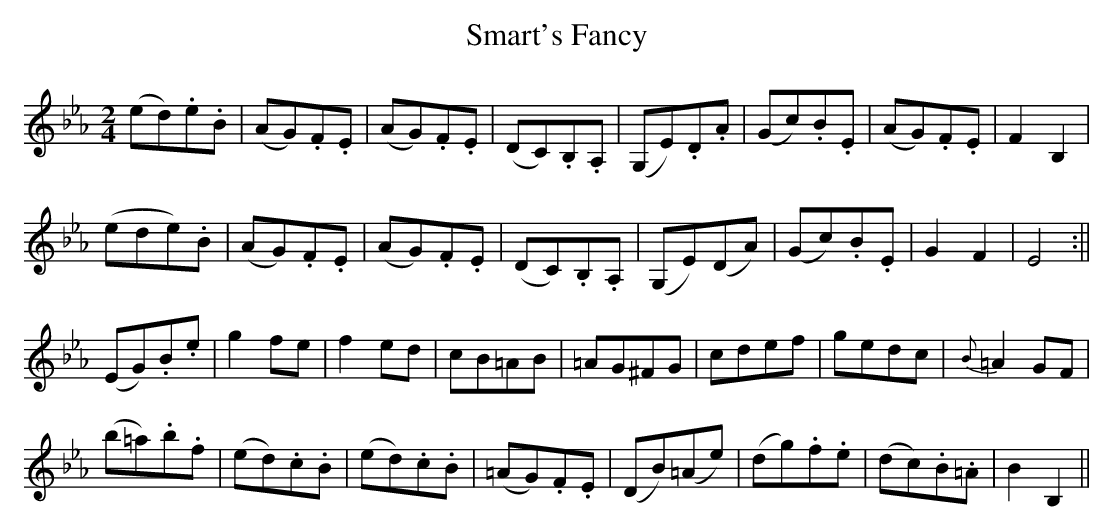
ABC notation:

X:1
T:Smart's Fancy
M:2/4
L:1/8
K:Eb
(ed).e.B|(AG).F.E|(AG).F.E|(DC).B,.A,|(G,E).D.A|(Gc).B.E|(AG).F.E|F2 B,2|
(ede).B|(AG).F.E|(AG).F.E|(DC).B,.A,|(G,E)(DA)|(Gc).B.E|G2 “tr”F2|E4:||
(EG).B.e|g2 fe|f2 ed|cB=AB|=AG^FG|cdef|gedc|{B}=A2 GF|
(b=a).b.f|(ed).c.B|(ed).c.B|(=AG).F.E|(DB)(=Ae)|(dg).f.e|(dc).B.=A|B2 B,2||
